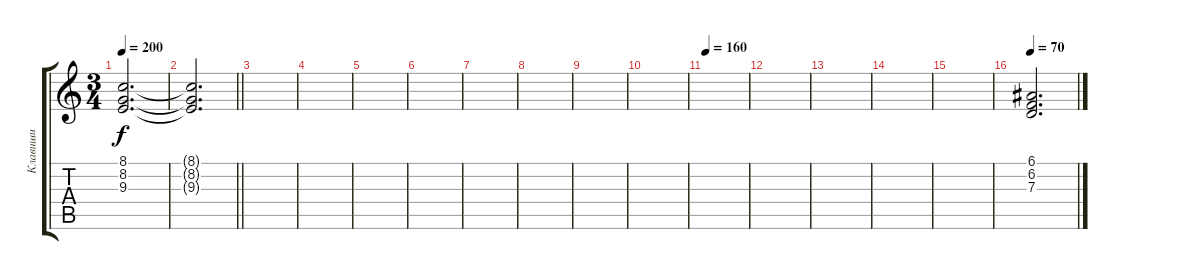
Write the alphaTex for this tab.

\track ("Клавиши" "Клавиши") {instrument drawbarorgan}
\staff {score tabs}
\tuning (E4 B3 G3 D3 A2 E2) {hide}
\ts (3 4)
\tempo 200
\clef g2
\ks c
(8.1 8.2 9.3).2{d dy f} |
\barLineRight lightlight
(8.1{t} 8.2{t} 9.3{t}).2{d} |
|
|
|
|
|
|
|
|
\tempo 160
|
|
|
|
|
\tempo 70
(6.1 6.2 7.3).2{d}
